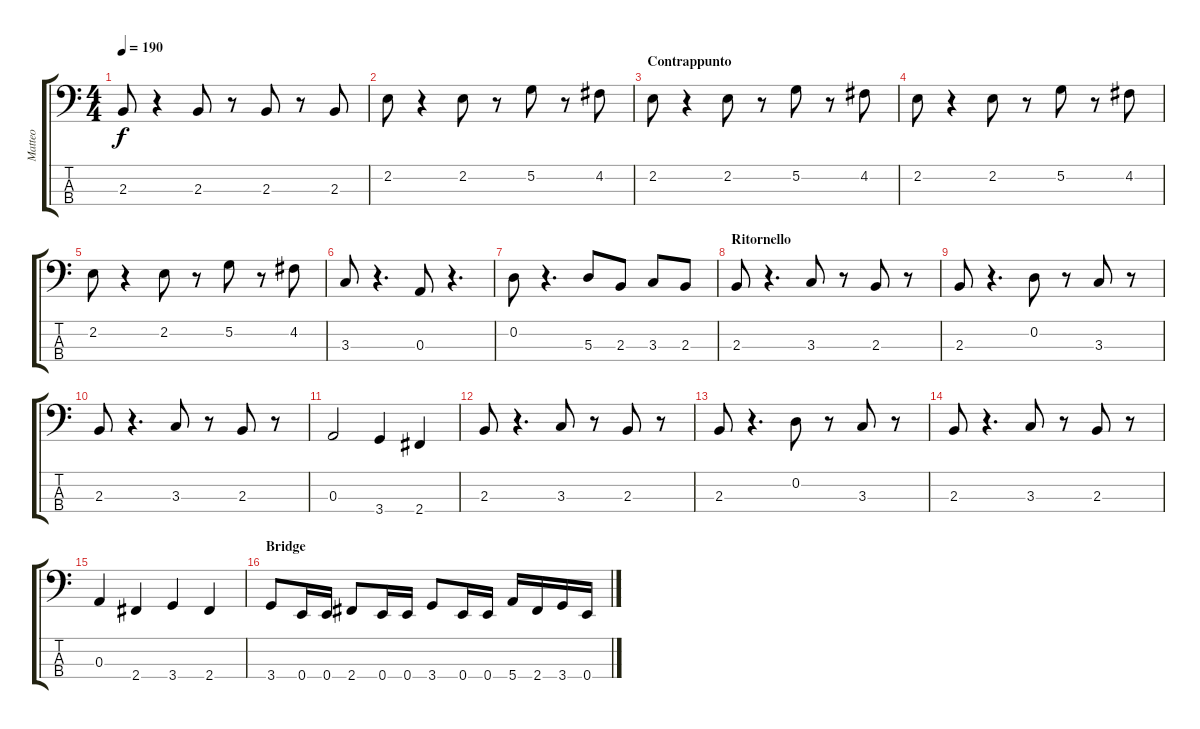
\track ("Matteo" "Matteo") {instrument electricbassfinger}
\staff {score tabs}
\tuning (G2 D2 A1 E1) {hide}
\ts (4 4)
\tempo 190
\clef f4
\ks c
2.3.8{dy f} r.4 2.3.8 r.8 2.3.8 r.8 2.3.8 |
2.2.8 r.4 2.2.8 r.8 5.2.8 r.8 4.2.8 |
\section ("" "Contrappunto")
2.2.8 r.4 2.2.8 r.8 5.2.8 r.8 4.2.8 |
2.2.8 r.4 2.2.8 r.8 5.2.8 r.8 4.2.8 |
2.2.8 r.4 2.2.8 r.8 5.2.8 r.8 4.2.8 |
3.3.8 r.4{d} 0.3.8 r.4{d} |
0.2.8 r.4{d} 5.3.8 2.3.8 3.3.8 2.3.8 |
\section ("" "Ritornello")
2.3.8 r.4{d} 3.3.8 r.8 2.3.8 r.8 |
2.3.8 r.4{d} 0.2.8 r.8 3.3.8 r.8 |
2.3.8 r.4{d} 3.3.8 r.8 2.3.8 r.8 |
0.3.2 3.4.4 2.4.4 |
2.3.8 r.4{d} 3.3.8 r.8 2.3.8 r.8 |
2.3.8 r.4{d} 0.2.8 r.8 3.3.8 r.8 |
2.3.8 r.4{d} 3.3.8 r.8 2.3.8 r.8 |
0.3.4 2.4.4 3.4.4 2.4.4 |
\section ("" "Bridge")
3.4.8 0.4.16 0.4.16 2.4.8 0.4.16 0.4.16 3.4.8 0.4.16 0.4.16 5.4.16 2.4.16 3.4.16 0.4.16
